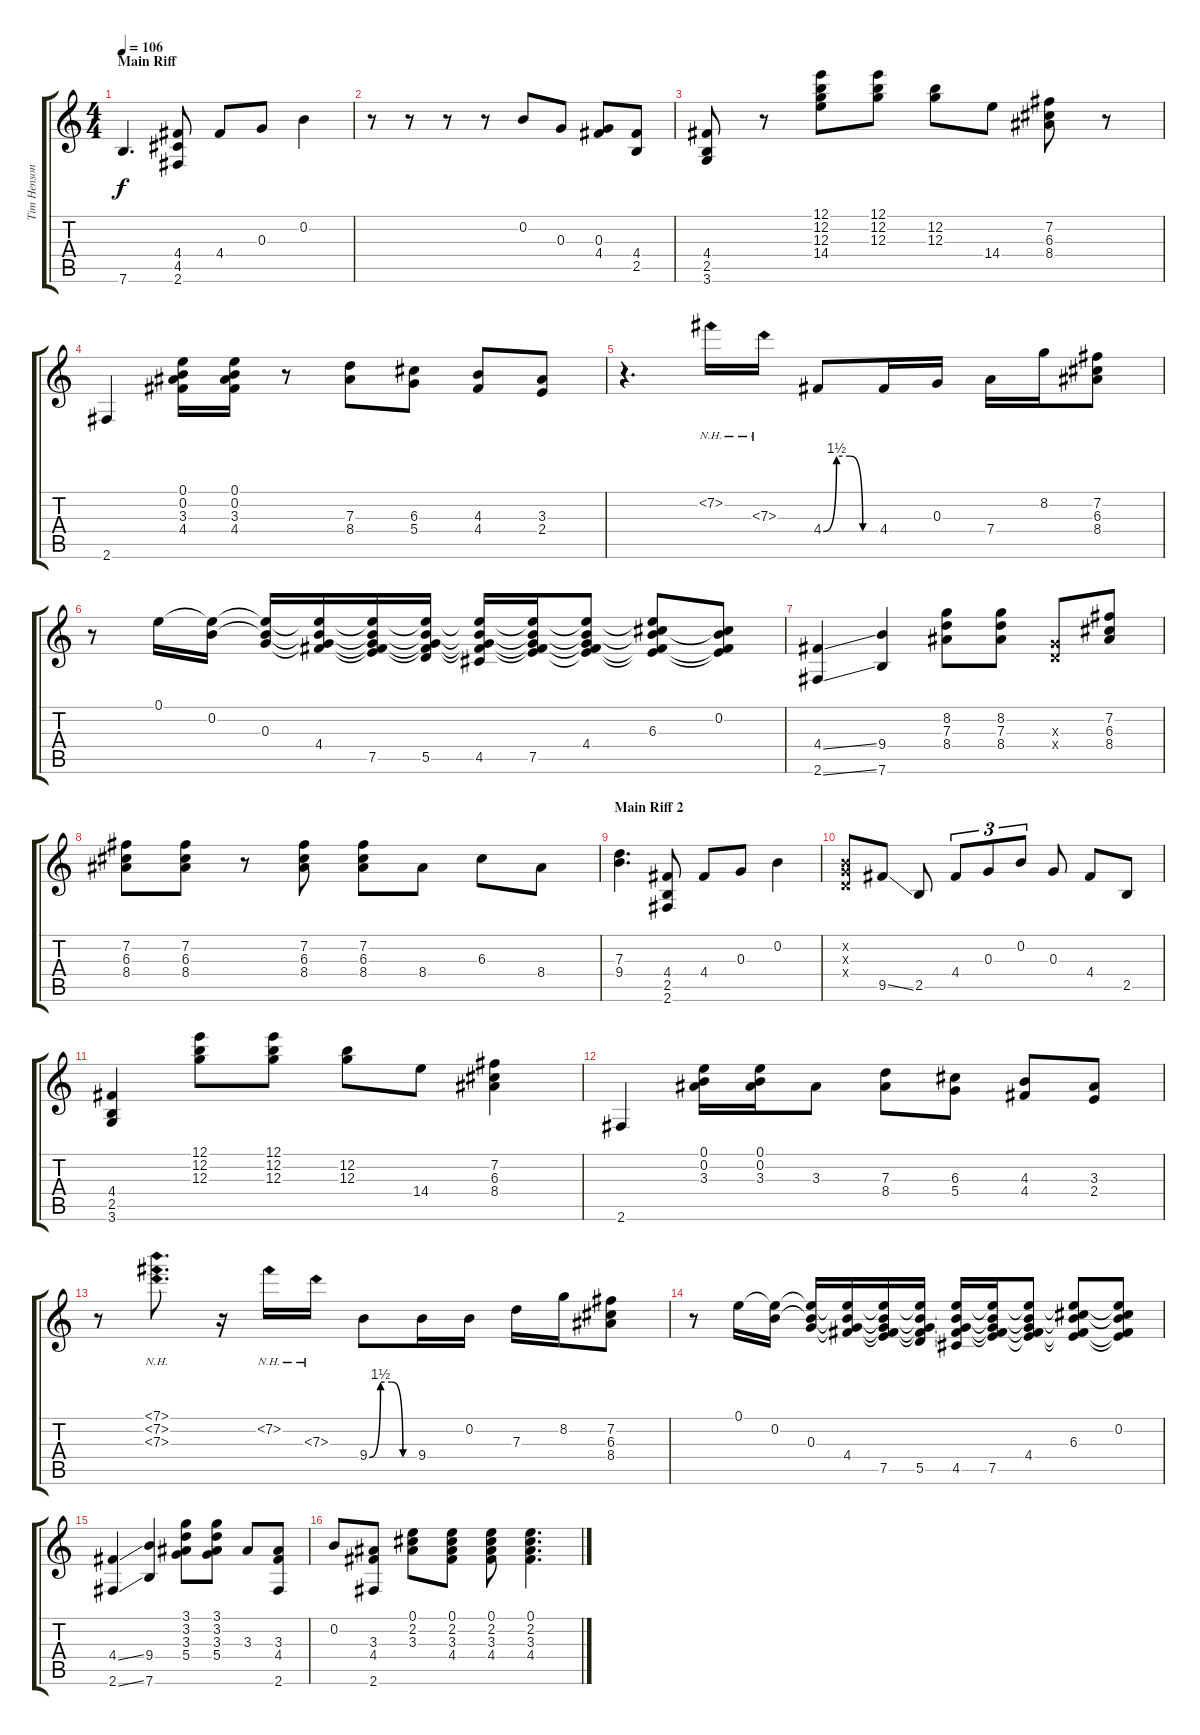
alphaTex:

\track ("Tim Henson" "Tim Henson") {instrument electricguitarclean}
\staff {score tabs}
\tuning (E4 B3 G3 D3 A2 E2) {hide}
\ts (4 4)
\section ("" "Main Riff")
\tempo 106
\clef g2
\ks c
7.6.4{d dy f} (4.4 4.5 2.6).8 4.4.8 0.3.8 0.2.4 |
r.8 r.8 r.8 r.8 0.2.8 0.3.8 (0.3 4.4).8 (4.4 2.5).8 |
(4.4 2.5 3.6).8 r.8 (12.1 12.2 12.3 14.4).8 (12.1 12.2 12.3).8 (12.2 12.3).8 14.4.8 (7.2 6.3 8.4).8 r.8 |
2.6.4 (0.1 0.2 3.3 4.4).16 (0.1 0.2 3.3 4.4).16 r.8 (7.3 8.4).8 (6.3 5.4).8 (4.3 4.4).8 (3.3 2.4).8 |
r.4{d} 7.2{nh}.16 7.3{nh}.16 4.4{be (custom 0 0 15 6 30 6 45 0 60 0)}.8 4.4.16 0.3.16 7.4.16 8.2.16 (7.2 6.3 8.4).8 |
r.8 0.1.16 (0.1{t} 0.2).16 (0.1{t} 0.2{t} 0.3).16 (0.1{t} 0.2{t} 0.3{t} 4.4).16 (0.1{t} 0.2{t} 0.3{t} 4.4{t} 7.5).16 (0.1{t} 0.2{t} 0.3{t} 4.4{t} 5.5).16 (0.1{t} 0.2{t} 0.3{t} 4.4{t} 4.5).16 (0.1{t} 0.2{t} 0.3{t} 4.4{t} 7.5).16 (0.1{t} 0.2{t} 0.3{t} 4.4 7.5{t}).8 (0.1{t} 0.2{t} 6.3 4.4{t} 7.5{t}).8 (0.2 6.3{t} 4.4{t} 7.5{t}).8 |
(4.4{ss} 2.6{ss}).4 (9.4 7.6).4 (8.2 7.3 8.4).8 (8.2 7.3 8.4).8 (0.3{x} 0.4{x}).8 (7.2 6.3 8.4).8 |
(7.2 6.3 8.4).8 (7.2 6.3 8.4).8 r.8 (7.2 6.3 8.4).8 (7.2 6.3 8.4).8 8.4.8 6.3.8 8.4.8 |
\section ("" "Main Riff 2")
(7.3 9.4).4{d} (4.4 2.5 2.6).8 4.4.8 0.3.8 0.2.4 |
(0.2{x} 0.3{x} 0.4{x}).8 9.5{ss}.8 2.5.8 4.4.8{tu (3 2)} 0.3.8{tu (3 2)} 0.2.8{tu (3 2)} 0.3.8 4.4.8 2.5.8 |
(4.4 2.5 3.6).4 (12.1 12.2 12.3).8 (12.1 12.2 12.3).8 (12.2 12.3).8 14.4.8 (7.2 6.3 8.4).4 |
2.6.4 (0.1 0.2 3.3).16 (0.1 0.2 3.3).16 3.3.8 (7.3 8.4).8 (6.3 5.4).8 (4.3 4.4).8 (3.3 2.4).8 |
r.8 (7.1{nh} 7.2{nh} 7.3{nh}).8{d} r.16 7.2{nh}.16 7.3{nh}.16 9.4{be (custom 0 0 15 6 30 6 45 0 60 0)}.8 9.4.16 0.2.16 7.3.16 8.2.16 (7.2 6.3 8.4).8 |
r.8 0.1.16 (0.1{t} 0.2).16 (0.1{t} 0.2{t} 0.3).16 (0.1{t} 0.2{t} 0.3{t} 4.4).16 (0.1{t} 0.2{t} 0.3{t} 4.4{t} 7.5).16 (0.1{t} 0.2{t} 0.3{t} 4.4{t} 5.5).16 (0.1{t} 0.2{t} 0.3{t} 4.4{t} 4.5).16 (0.1{t} 0.2{t} 0.3{t} 4.4{t} 7.5).16 (0.1{t} 0.2{t} 0.3{t} 4.4 7.5{t}).8 (0.1{t} 0.2{t} 6.3 4.4{t} 7.5{t}).8 (0.1{t} 0.2 6.3{t} 4.4{t} 7.5{t}).8 |
(4.4{ss} 2.6{ss}).4 (9.4 7.6).4 (3.1 3.2 3.3 5.4).8 (3.1 3.2 3.3 5.4).8 3.3.8 (3.3 4.4 2.6).8 |
0.2.8 (3.3 4.4 2.6).8 (0.1 2.2 3.3).8 (0.1 2.2 3.3 4.4).8 (0.1 2.2 3.3 4.4).8 (0.1 2.2 3.3 4.4).4{d}
